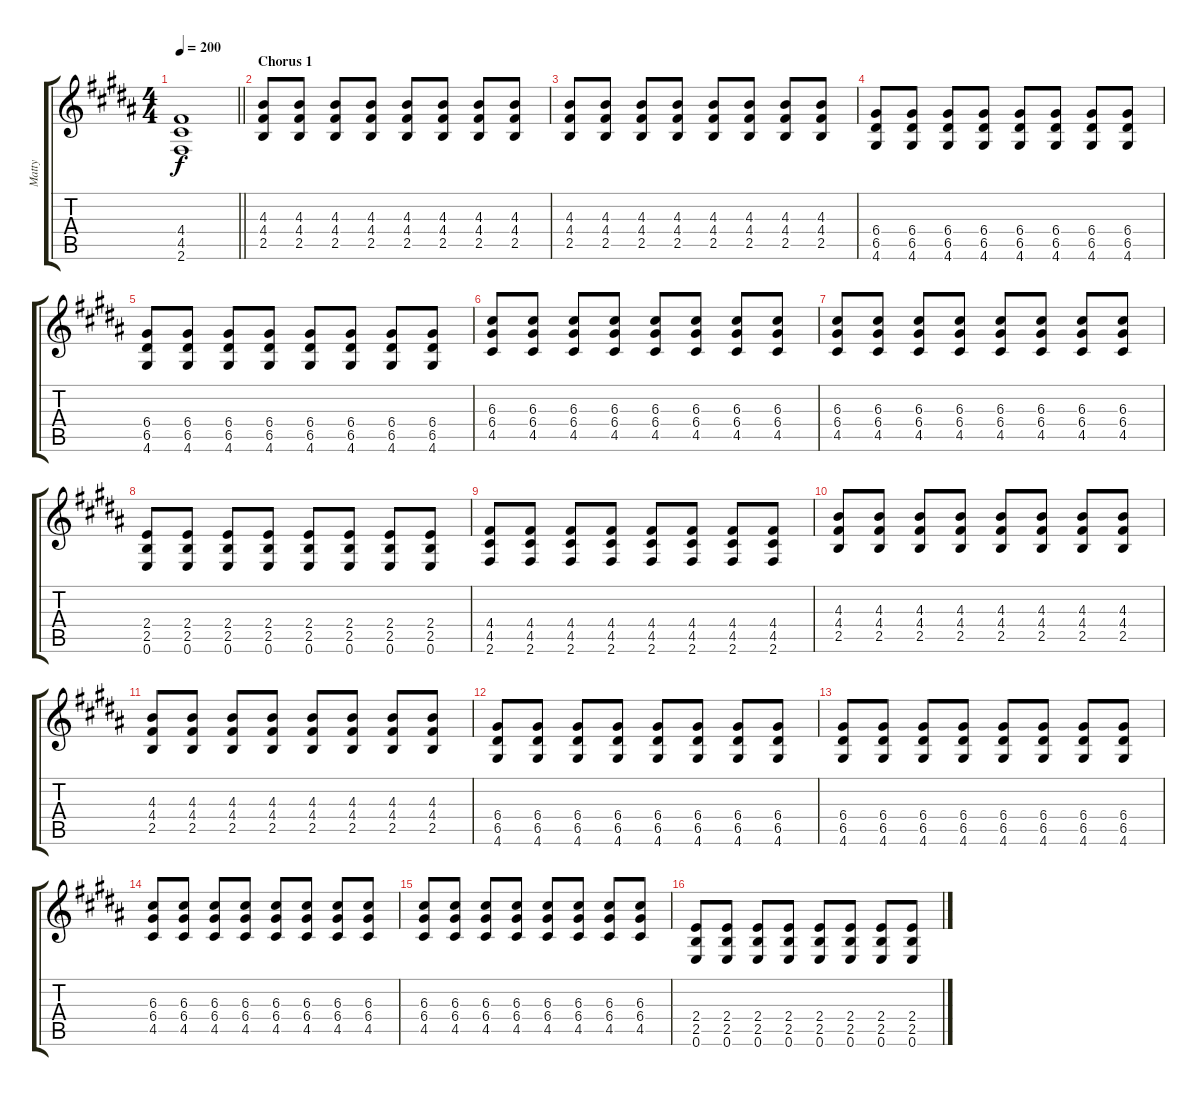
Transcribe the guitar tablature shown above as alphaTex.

\track ("Matty" "Matty") {instrument distortionguitar}
\staff {score tabs}
\tuning (E4 B3 G3 D3 A2 E2) {hide}
\ts (4 4)
\tempo 200
\clef g2
\barLineRight lightlight
\ks g#minor
(4.4{t} 4.5{t} 2.6{t}).1{dy f} |
\section ("" "Chorus 1")
(4.3 4.4 2.5).8 (4.3 4.4 2.5).8 (4.3 4.4 2.5).8 (4.3 4.4 2.5).8 (4.3 4.4 2.5).8 (4.3 4.4 2.5).8 (4.3 4.4 2.5).8 (4.3 4.4 2.5).8 |
(4.3 4.4 2.5).8 (4.3 4.4 2.5).8 (4.3 4.4 2.5).8 (4.3 4.4 2.5).8 (4.3 4.4 2.5).8 (4.3 4.4 2.5).8 (4.3 4.4 2.5).8 (4.3 4.4 2.5).8 |
(6.4 6.5 4.6).8 (6.4 6.5 4.6).8 (6.4 6.5 4.6).8 (6.4 6.5 4.6).8 (6.4 6.5 4.6).8 (6.4 6.5 4.6).8 (6.4 6.5 4.6).8 (6.4 6.5 4.6).8 |
(6.4 6.5 4.6).8 (6.4 6.5 4.6).8 (6.4 6.5 4.6).8 (6.4 6.5 4.6).8 (6.4 6.5 4.6).8 (6.4 6.5 4.6).8 (6.4 6.5 4.6).8 (6.4 6.5 4.6).8 |
(6.3 6.4 4.5).8 (6.3 6.4 4.5).8 (6.3 6.4 4.5).8 (6.3 6.4 4.5).8 (6.3 6.4 4.5).8 (6.3 6.4 4.5).8 (6.3 6.4 4.5).8 (6.3 6.4 4.5).8 |
(6.3 6.4 4.5).8 (6.3 6.4 4.5).8 (6.3 6.4 4.5).8 (6.3 6.4 4.5).8 (6.3 6.4 4.5).8 (6.3 6.4 4.5).8 (6.3 6.4 4.5).8 (6.3 6.4 4.5).8 |
(2.4 2.5 0.6).8 (2.4 2.5 0.6).8 (2.4 2.5 0.6).8 (2.4 2.5 0.6).8 (2.4 2.5 0.6).8 (2.4 2.5 0.6).8 (2.4 2.5 0.6).8 (2.4 2.5 0.6).8 |
(4.4 4.5 2.6).8 (4.4 4.5 2.6).8 (4.4 4.5 2.6).8 (4.4 4.5 2.6).8 (4.4 4.5 2.6).8 (4.4 4.5 2.6).8 (4.4 4.5 2.6).8 (4.4 4.5 2.6).8 |
(4.3 4.4 2.5).8 (4.3 4.4 2.5).8 (4.3 4.4 2.5).8 (4.3 4.4 2.5).8 (4.3 4.4 2.5).8 (4.3 4.4 2.5).8 (4.3 4.4 2.5).8 (4.3 4.4 2.5).8 |
(4.3 4.4 2.5).8 (4.3 4.4 2.5).8 (4.3 4.4 2.5).8 (4.3 4.4 2.5).8 (4.3 4.4 2.5).8 (4.3 4.4 2.5).8 (4.3 4.4 2.5).8 (4.3 4.4 2.5).8 |
(6.4 6.5 4.6).8 (6.4 6.5 4.6).8 (6.4 6.5 4.6).8 (6.4 6.5 4.6).8 (6.4 6.5 4.6).8 (6.4 6.5 4.6).8 (6.4 6.5 4.6).8 (6.4 6.5 4.6).8 |
(6.4 6.5 4.6).8 (6.4 6.5 4.6).8 (6.4 6.5 4.6).8 (6.4 6.5 4.6).8 (6.4 6.5 4.6).8 (6.4 6.5 4.6).8 (6.4 6.5 4.6).8 (6.4 6.5 4.6).8 |
(6.3 6.4 4.5).8 (6.3 6.4 4.5).8 (6.3 6.4 4.5).8 (6.3 6.4 4.5).8 (6.3 6.4 4.5).8 (6.3 6.4 4.5).8 (6.3 6.4 4.5).8 (6.3 6.4 4.5).8 |
(6.3 6.4 4.5).8 (6.3 6.4 4.5).8 (6.3 6.4 4.5).8 (6.3 6.4 4.5).8 (6.3 6.4 4.5).8 (6.3 6.4 4.5).8 (6.3 6.4 4.5).8 (6.3 6.4 4.5).8 |
(2.4 2.5 0.6).8 (2.4 2.5 0.6).8 (2.4 2.5 0.6).8 (2.4 2.5 0.6).8 (2.4 2.5 0.6).8 (2.4 2.5 0.6).8 (2.4 2.5 0.6).8 (2.4 2.5 0.6).8
